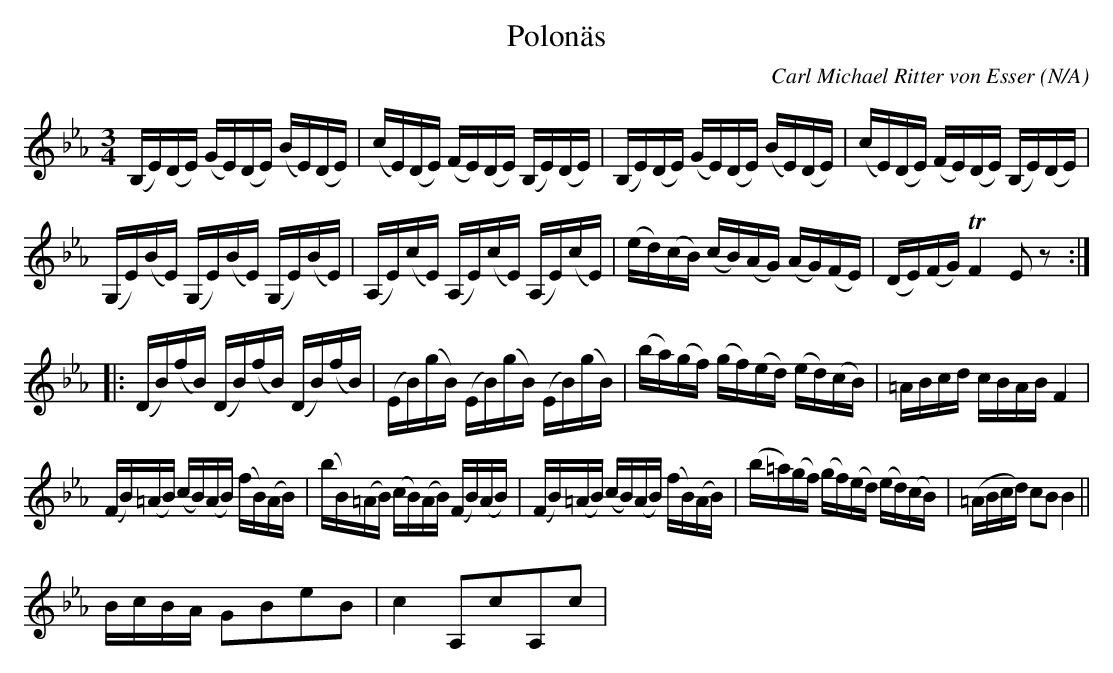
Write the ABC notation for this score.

X:1
T:Polonäs
C:Carl Michael Ritter von Esser
O:N/A
M:3/4
L:1/16
K:Eb
 (B,E)(DE) (GE)(DE) (BE)(DE) |(cE)(DE) (FE)(DE) (B,E)(DE) | (B,E)(DE) (GE)(DE) (BE)(DE) |(cE)(DE) (FE)(DE) (B,E)(DE)|
(G,E)(BE) (G,E)(BE) (G,E)(BE)| (A,E)(cE) (A,E)(cE) (A,E)(cE)| (ed)(cB) (cB)(AG) (AG)(FE)| (DE)(FG)TF4 E2z2  :|
|:(DB)(fB) (DB)(fB) (DB)(fB)| (EB)(gB) (EB)(gB) (EB)(gB)|(ba)(gf) (gf)(ed) (ed)(cB)| =ABcd cBAB F4|
(FB)(=AB) (cB)(AB) (fB)(AB)| (bB)(=AB) (cB)(AB) (FB)(AB)| (FB)(=AB) (cB)(AB) (fB)(AB)| (b=a)(gf) (gf)(ed) (ed)(cB)| (=ABcd) c2B2B4||
BcBA G2B2e2B2| c4 A,2c2A,2c2|
